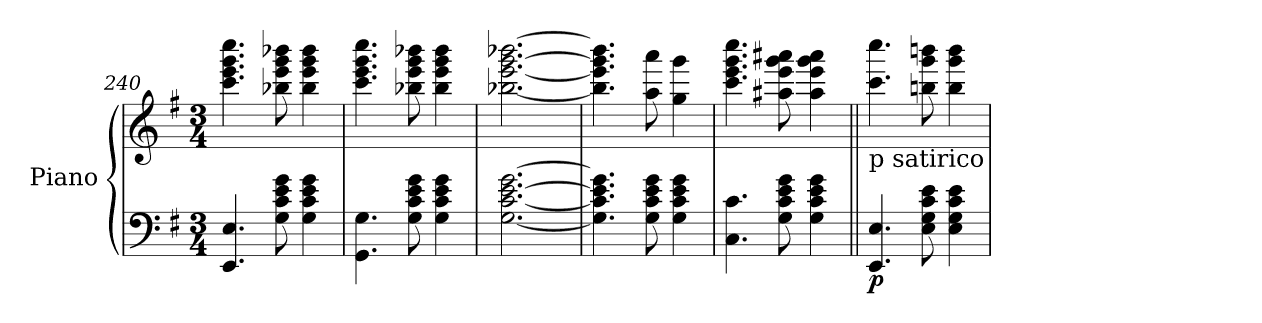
**kern	**kern	**dynam
*part1	*part1	*part1
*staff2	*staff1	*staff1/2
*I"Piano	*	*
*I'Pno	*	*
!!LO:PB:g=z
*clefF4	*clefG2	*
*k[f#]	*k[f#]	*
*G:	*G:	*
*M3/4	*M3/4	*
=240	=240	=240
4.EE/ 4.E/	4.ccc\ 4.eee\ 4.ggg\ 4.cccc\	.
8G\ 8c\ 8e\ 8g\	8bb-X\ 8eee\ 8ggg\ 8bbb-X\	.
4G\ 4c\ 4e\ 4g\	4bb-\ 4eee\ 4ggg\ 4bbb-\	.
=241	=241	=241
4.GG\ 4.G\	4.ccc\ 4.eee\ 4.ggg\ 4.cccc\	.
8G\ 8c\ 8e\ 8g\	8bb-X\ 8eee\ 8ggg\ 8bbb-X\	.
4G\ 4c\ 4e\ 4g\	4bb-\ 4eee\ 4ggg\ 4bbb-\	.
=242	=242	=242
[2.G\ [2.c\ [2.e\ [2.g\	[2.bb-X\ [2.eee\ [2.ggg\ [2.bbb-X\	.
=243	=243	=243
4.G\] 4.c\] 4.e\] 4.g\]	4.bb-\] 4.eee\] 4.ggg\] 4.bbb-\]	.
8G\ 8c\ 8e\ 8g\	8aa\ 8aaa\	.
4G\ 4c\ 4e\ 4g\	4gg\ 4ggg\	.
=244	=244	=244
4.C\ 4.c\	4.ccc\ 4.eee\ 4.ggg\ 4.cccc\	.
8G\ 8c\ 8e\ 8g\	8aa#X\ 8eee\ 8ggg\ 8aaa#X\	.
4G\ 4c\ 4e\ 4g\	4aa#\ 4eee\ 4ggg\ 4aaa#\	.
!!LO:PB:g=z
=245||	=245||	=245||
!	!LO:TX:b:t=p satirico	!
!	!	!LO:DY:b=2
4.EE/ 4.E/	4.ccc\ 4.cccc\	p
8E\ 8G\ 8c\ 8e\	8bbn\ 8ggg\ 8bbbn\	.
4E\ 4G\ 4c\ 4e\	4bb\ 4ggg\ 4bbb\	.
=	=	=
*-	*-	*-
